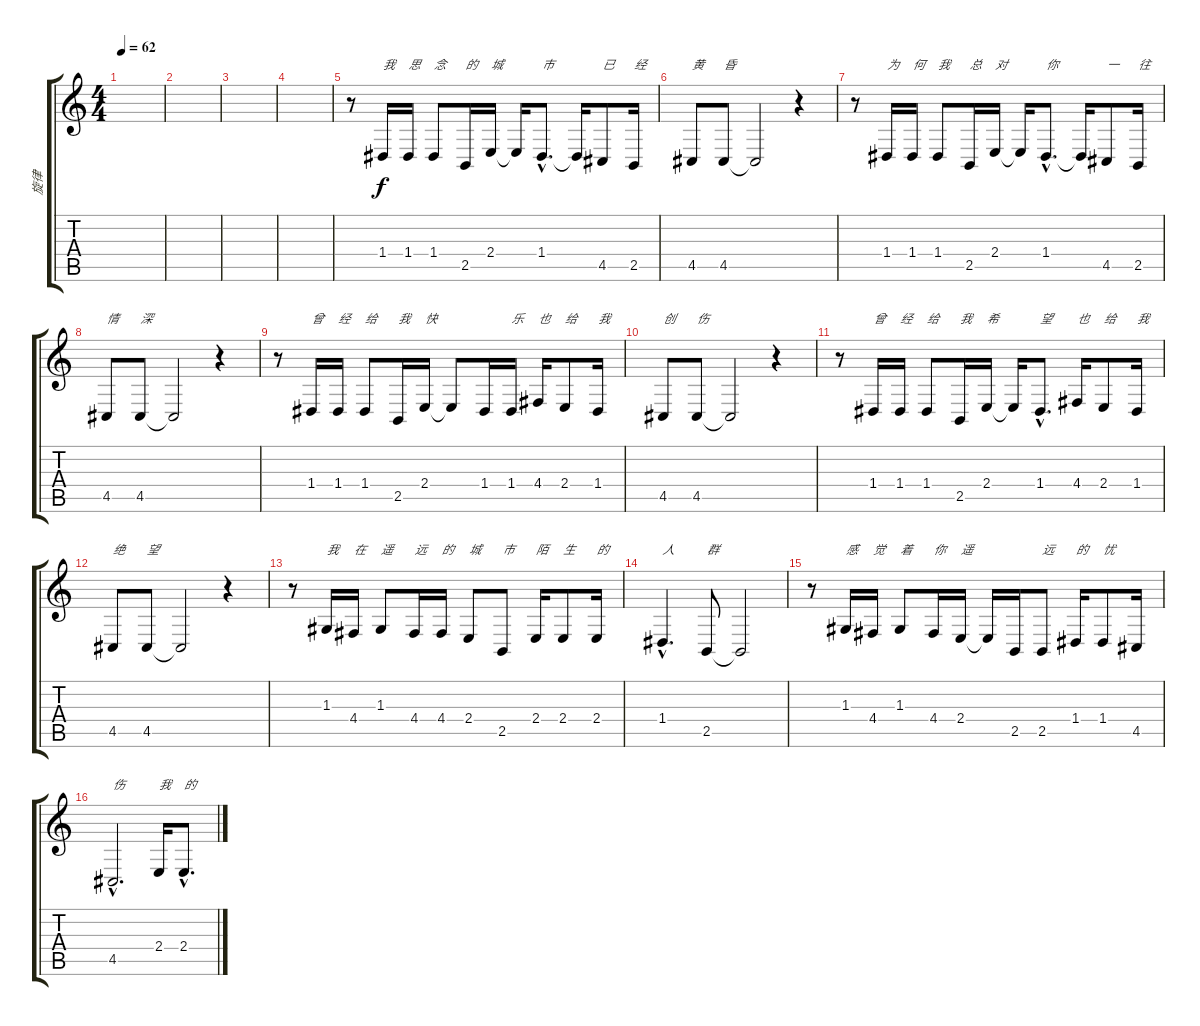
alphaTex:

\track ("旋律" "旋律") {instrument flute}
\staff {score tabs}
\tuning (E4 B3 G3 D3 A2 E2) {hide}
\ts (4 4)
\tempo 62
\clef g2
\ks c
|
|
|
|
r.8 1.4.16{txt "我"} 1.4.16{txt "思"} 1.4.8{txt "念"} 2.5.16{txt "的"} 2.4.16{txt "城"} 2.4{t}.16 1.4{hac}.8{d txt "市"} 1.4{t}.16 4.5.8{txt "已"} 2.5.16{txt "经"} |
4.5.8{txt "黄"} 4.5.8{txt "昏"} 4.5{t}.2 r.4 |
r.8 1.4.16{txt "为"} 1.4.16{txt "何"} 1.4.8{txt "我"} 2.5.16{txt "总"} 2.4.16{txt "对"} 2.4{t}.16 1.4{hac}.8{d txt "你"} 1.4{t}.16 4.5.8{txt "一"} 2.5.16{txt "往"} |
4.5.8{txt "情"} 4.5.8{txt "深"} 4.5{t}.2 r.4 |
r.8 1.4.16{txt "曾"} 1.4.16{txt "经"} 1.4.8{txt "给"} 2.5.16{txt "我"} 2.4.16{txt "快"} 2.4{t}.8 1.4.16 1.4.16{txt "乐"} 4.4.16{txt "也"} 2.4.8{txt "给"} 1.4.16{txt "我"} |
4.5.8{txt "创"} 4.5.8{txt "伤"} 4.5{t}.2 r.4 |
r.8 1.4.16{txt "曾"} 1.4.16{txt "经"} 1.4.8{txt "给"} 2.5.16{txt "我"} 2.4.16{txt "希"} 2.4{t}.16 1.4{hac}.8{d txt "望"} 4.4.16{txt "也"} 2.4.8{txt "给"} 1.4.16{txt "我"} |
4.5.8{txt "绝"} 4.5.8{txt "望"} 4.5{t}.2 r.4 |
r.8 1.3.16{txt "我"} 4.4.16{txt "在"} 1.3.8{txt "遥"} 4.4.16{txt "远"} 4.4.16{txt "的"} 2.4.8{txt "城"} 2.5.8{txt "市"} 2.4.16{txt "陌"} 2.4.8{txt "生"} 2.4.16{txt "的"} |
1.4{hac}.4{d txt "人"} 2.5.8{txt "群"} 2.5{t}.2 |
r.8 1.3.16{txt "感"} 4.4.16{txt "觉"} 1.3.8{txt "着"} 4.4.16{txt "你"} 2.4.16{txt "遥"} 2.4{t}.16 2.5.16 2.5.8{txt "远"} 1.4.16{txt "的"} 1.4.8{txt "忧"} 4.5.16 |
4.5{hac}.2{d txt "伤"} 2.4.16{txt "我"} 2.4{hac}.8{d txt "的"}
